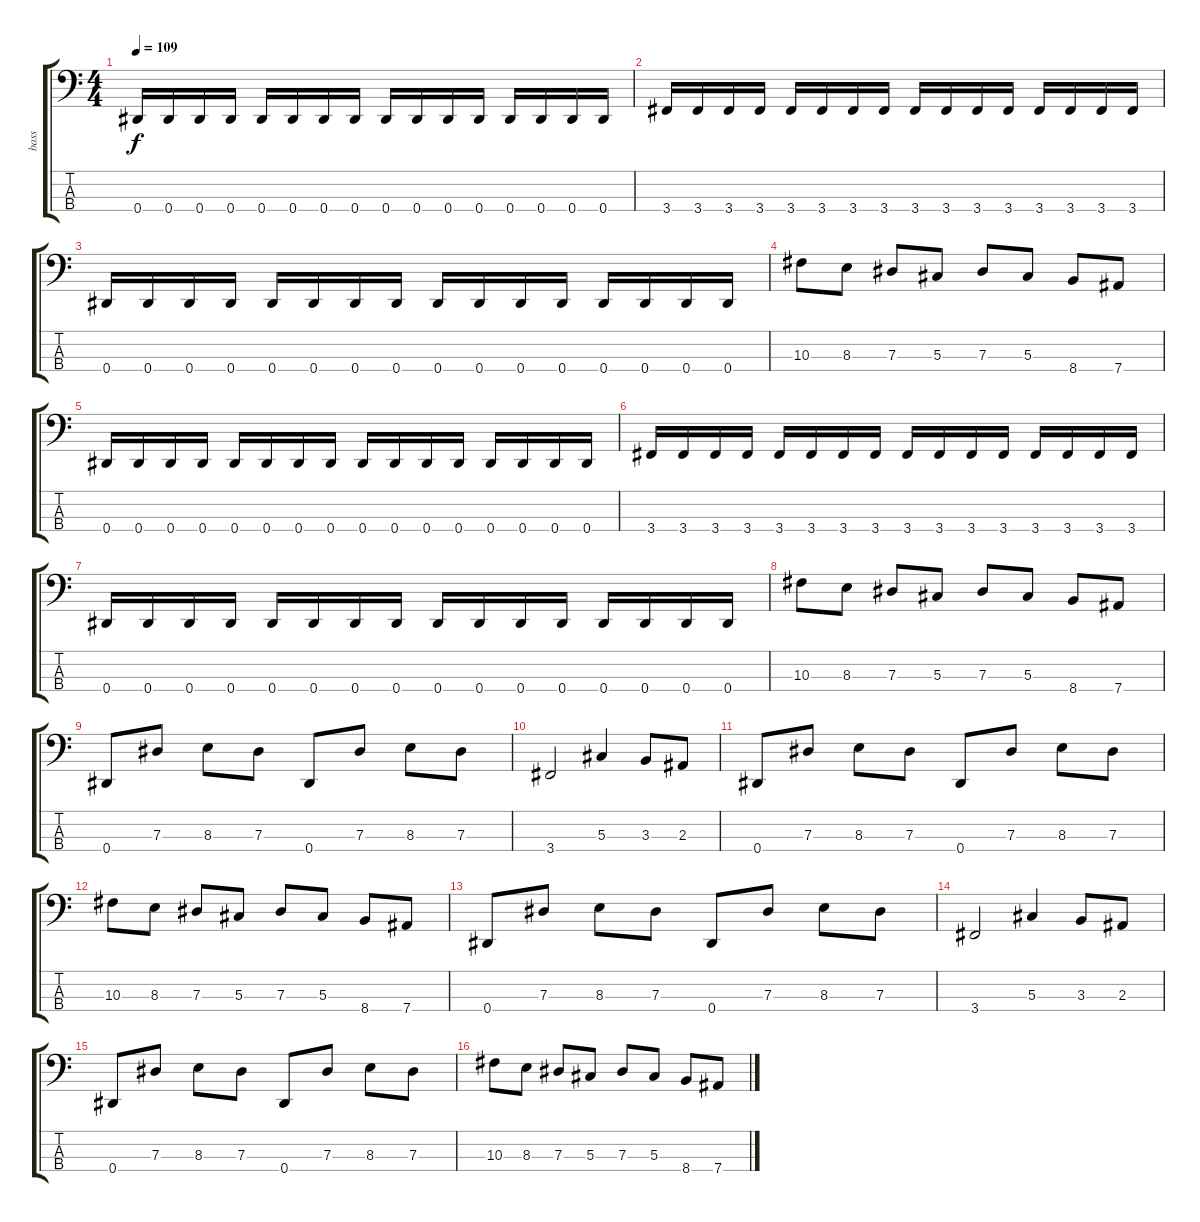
\track ("bass" "bass") {instrument electricbasspick}
\staff {score tabs}
\tuning (Gb2 Db2 Ab1 Eb1) {hide}
\ts (4 4)
\tempo 109
\clef f4
\ks c
0.4.16{dy f instrument electricbasspick} 0.4.16 0.4.16 0.4.16 0.4.16 0.4.16 0.4.16 0.4.16 0.4.16 0.4.16 0.4.16 0.4.16 0.4.16 0.4.16 0.4.16 0.4.16 |
3.4.16 3.4.16 3.4.16 3.4.16 3.4.16 3.4.16 3.4.16 3.4.16 3.4.16 3.4.16 3.4.16 3.4.16 3.4.16 3.4.16 3.4.16 3.4.16 |
0.4.16 0.4.16 0.4.16 0.4.16 0.4.16 0.4.16 0.4.16 0.4.16 0.4.16 0.4.16 0.4.16 0.4.16 0.4.16 0.4.16 0.4.16 0.4.16 |
10.3.8 8.3.8 7.3.8 5.3.8 7.3.8 5.3.8 8.4.8 7.4.8 |
0.4.16 0.4.16 0.4.16 0.4.16 0.4.16 0.4.16 0.4.16 0.4.16 0.4.16 0.4.16 0.4.16 0.4.16 0.4.16 0.4.16 0.4.16 0.4.16 |
3.4.16 3.4.16 3.4.16 3.4.16 3.4.16 3.4.16 3.4.16 3.4.16 3.4.16 3.4.16 3.4.16 3.4.16 3.4.16 3.4.16 3.4.16 3.4.16 |
0.4.16 0.4.16 0.4.16 0.4.16 0.4.16 0.4.16 0.4.16 0.4.16 0.4.16 0.4.16 0.4.16 0.4.16 0.4.16 0.4.16 0.4.16 0.4.16 |
10.3.8 8.3.8 7.3.8 5.3.8 7.3.8 5.3.8 8.4.8 7.4.8 |
0.4.8 7.3.8 8.3.8 7.3.8 0.4.8 7.3.8 8.3.8 7.3.8 |
3.4.2 5.3.4 3.3.8 2.3.8 |
0.4.8 7.3.8 8.3.8 7.3.8 0.4.8 7.3.8 8.3.8 7.3.8 |
10.3.8 8.3.8 7.3.8 5.3.8 7.3.8 5.3.8 8.4.8 7.4.8 |
0.4.8 7.3.8 8.3.8 7.3.8 0.4.8 7.3.8 8.3.8 7.3.8 |
3.4.2 5.3.4 3.3.8 2.3.8 |
0.4.8 7.3.8 8.3.8 7.3.8 0.4.8 7.3.8 8.3.8 7.3.8 |
10.3.8 8.3.8 7.3.8 5.3.8 7.3.8 5.3.8 8.4.8 7.4.8
